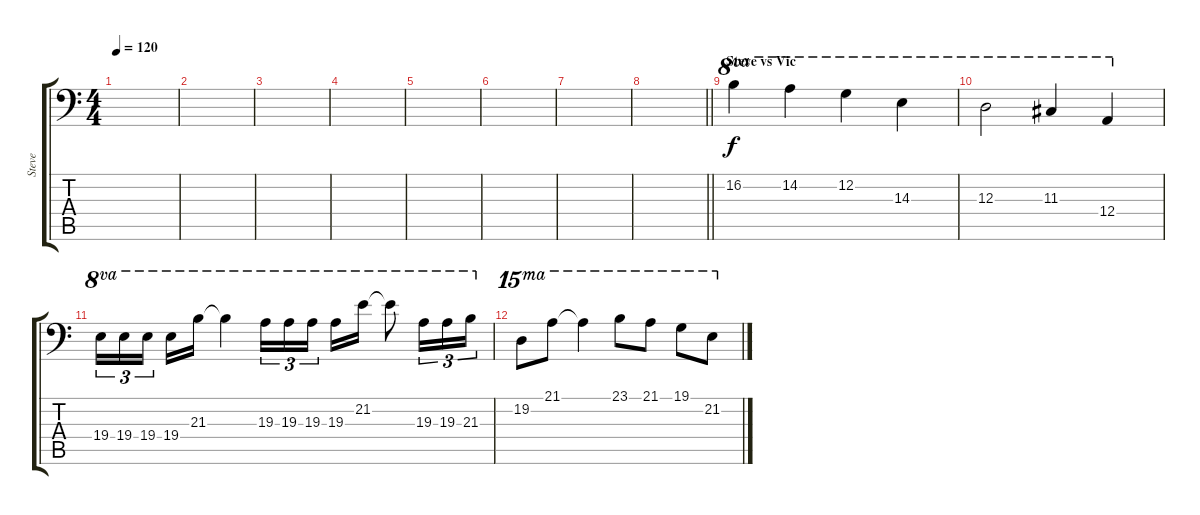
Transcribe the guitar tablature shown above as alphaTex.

\track ("Steve" "Steve") {instrument electricbassfinger}
\staff {score tabs}
\tuning (C3 G2 D2 A1 E1 B0) {hide}
\ts (4 4)
\tempo 120
\clef f4
\ks c
|
|
|
|
|
|
|
\barLineRight lightlight
|
\section ("" "Steve vs Vic")
16.2.4{ot 8va} 14.2.4{ot 8va} 12.2.4{ot 8va} 14.3.4{ot 8va} |
12.3.2{ot 8va} 11.3.4{ot 8va} 12.4.4{ot 8va} |
19.4.16{tu (3 2) ot 8va} 19.4.16{tu (3 2) ot 8va} 19.4.16{tu (3 2) ot 8va beam splitsecondary} 19.4.16{ot 8va} 21.3.16{ot 8va} 21.3{t}.4{ot 8va} 19.3.16{tu (3 2) ot 8va} 19.3.16{tu (3 2) ot 8va} 19.3.16{tu (3 2) ot 8va beam splitsecondary} 19.3.16{ot 8va} 21.2.16{ot 8va} 21.2{t}.8{ot 8va} 19.3.16{tu (3 2) ot 8va} 19.3.16{tu (3 2) ot 8va} 21.3.16{tu (3 2) ot 8va} |
19.2.8{ot 15ma} 21.1.8{ot 15ma} 21.1{t}.4{ot 15ma} 23.1.8{ot 15ma} 21.1.8{ot 15ma} 19.1.8{ot 15ma} 21.2.8{ot 15ma}
